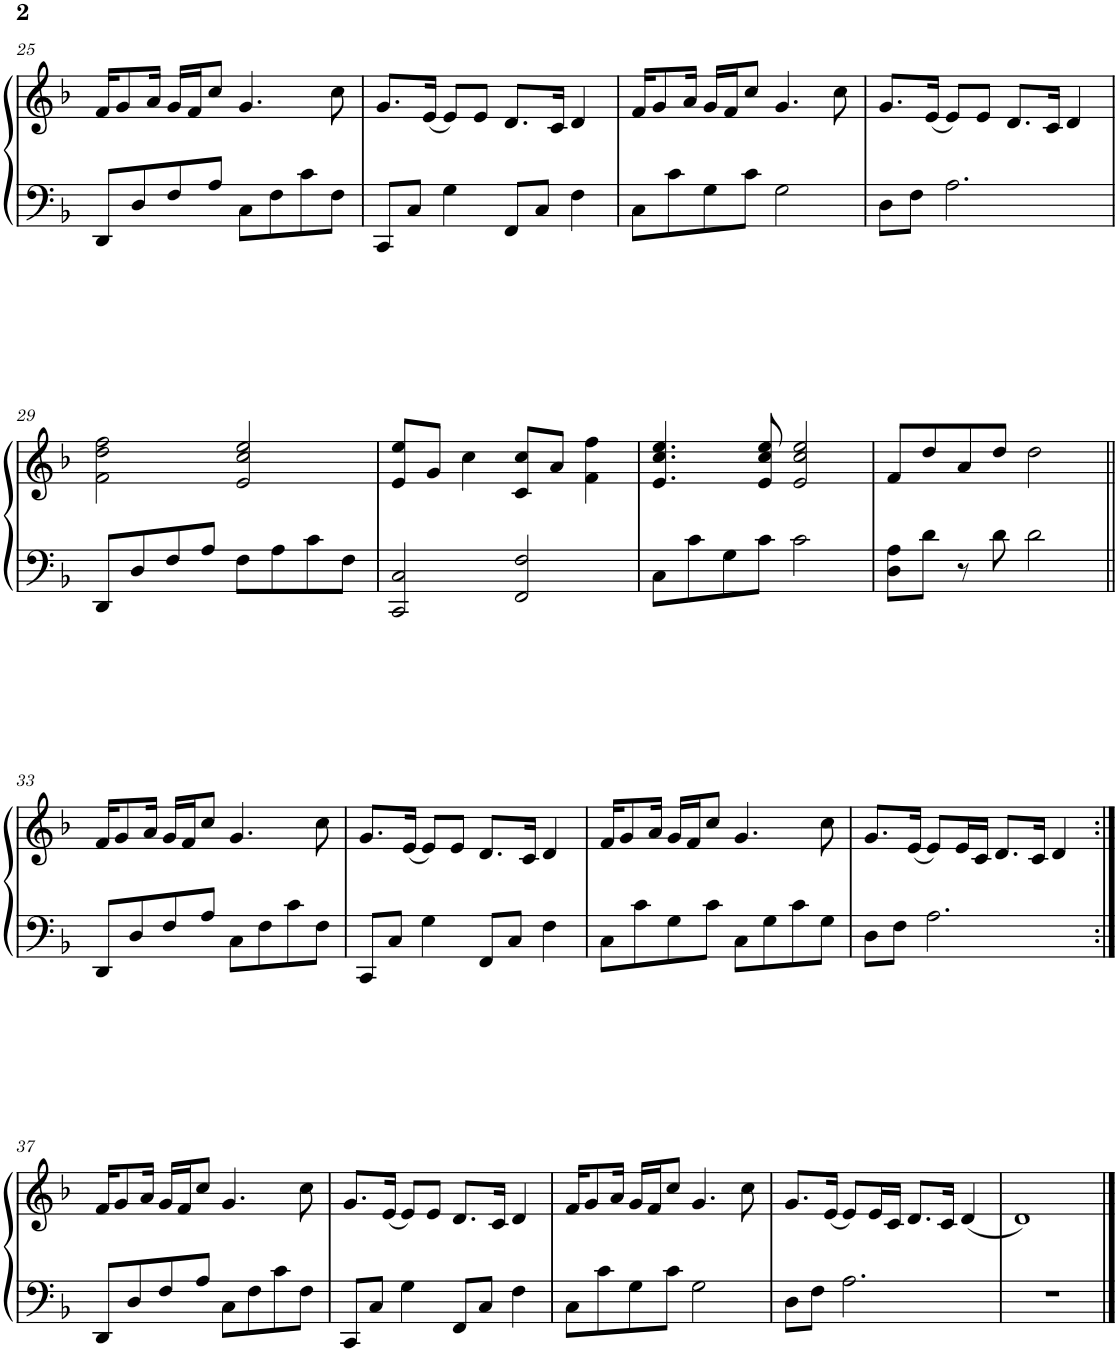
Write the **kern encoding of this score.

**kern	**kern
*part1	*part1
*staff2	*staff1
*I"Harp	*
*I'Hrp.	*
!!LO:PB:g=z
*clefF4	*clefG2
*k[b-]	*k[b-]
*M4/4	*M4/4
=25	=25
8DD/L	16f/KL
.	8g/
8D/	.
.	16a/Jk
8F/	16g/LL
.	16f/J
8A/J	8cc/J
8C\L	4.g/
8F\	.
8c\	.
8F\J	8cc\
=26	=26
8CC/L	8.g/L
8C/J	.
.	(16e/Jk
4G\	8e/L)
.	8e/J
8FF/L	8.d/L
8C/J	.
.	16c/Jk
4F\	4d/
=27	=27
8C\L	16f/KL
.	8g/
8c\	.
.	16a/Jk
8G\	16g/LL
.	16f/J
8c\J	8cc/J
2G\	4.g/
.	8cc\
=28	=28
8D\L	8.g/L
8F\J	.
.	(16e/Jk
2.A\	8e/L)
.	8e/J
.	8.d/L
.	16c/Jk
.	4d/
!!LO:LB:g=z
=29	=29
8DD/L	2f\ 2dd\ 2ff\
8D/	.
8F/	.
8A/J	.
8F\L	2e/ 2cc/ 2ee/
8A\	.
8c\	.
8F\J	.
=30	=30
2CC/ 2C/	8e/ 8ee/L
.	8g/J
.	4cc\
2FF/ 2F/	8c/ 8cc/L
.	8a/J
.	4f\ 4ff\
=31	=31
8C\L	4.e/ 4.cc/ 4.ee/
8c\	.
8G\	.
8c\J	8e/ 8cc/ 8ee/
2c\	2e/ 2cc/ 2ee/
=32	=32
8D\ 8A\L	8f/L
8d\J	8dd/
8r	8a/
8d\	8dd/J
2d\	2dd\
!!LO:LB:g=z
=33||	=33||
8DD/L	16f/KL
.	8g/
8D/	.
.	16a/Jk
8F/	16g/LL
.	16f/J
8A/J	8cc/J
8C\L	4.g/
8F\	.
8c\	.
8F\J	8cc\
=34	=34
8CC/L	8.g/L
8C/J	.
.	(16e/Jk
4G\	8e/L)
.	8e/J
8FF/L	8.d/L
8C/J	.
.	16c/Jk
4F\	4d/
=35	=35
8C\L	16f/KL
.	8g/
8c\	.
.	16a/Jk
8G\	16g/LL
.	16f/J
8c\J	8cc/J
8C\L	4.g/
8G\	.
8c\	.
8G\J	8cc\
=36	=36
8D\L	8.g/L
8F\J	.
.	(16e/Jk
2.A\	8e/L)
.	16e/L
.	16c/JJ
.	8.d/L
.	16c/Jk
.	4d/
!!LO:LB:g=z
=37:|!	=37:|!
8DD/L	16f/KL
.	8g/
8D/	.
.	16a/Jk
8F/	16g/LL
.	16f/J
8A/J	8cc/J
8C\L	4.g/
8F\	.
8c\	.
8F\J	8cc\
=38	=38
8CC/L	8.g/L
8C/J	.
.	(16e/Jk
4G\	8e/L)
.	8e/J
8FF/L	8.d/L
8C/J	.
.	16c/Jk
4F\	4d/
=39	=39
8C\L	16f/KL
.	8g/
8c\	.
.	16a/Jk
8G\	16g/LL
.	16f/J
8c\J	8cc/J
2G\	4.g/
.	8cc\
=40	=40
8D\L	8.g/L
8F\J	.
.	(16e/Jk
2.A\	8e/L)
.	16e/L
.	16c/JJ
.	8.d/L
.	16c/Jk
.	(4d/
=41	=41
1r	1d)
==	==
*-	*-
